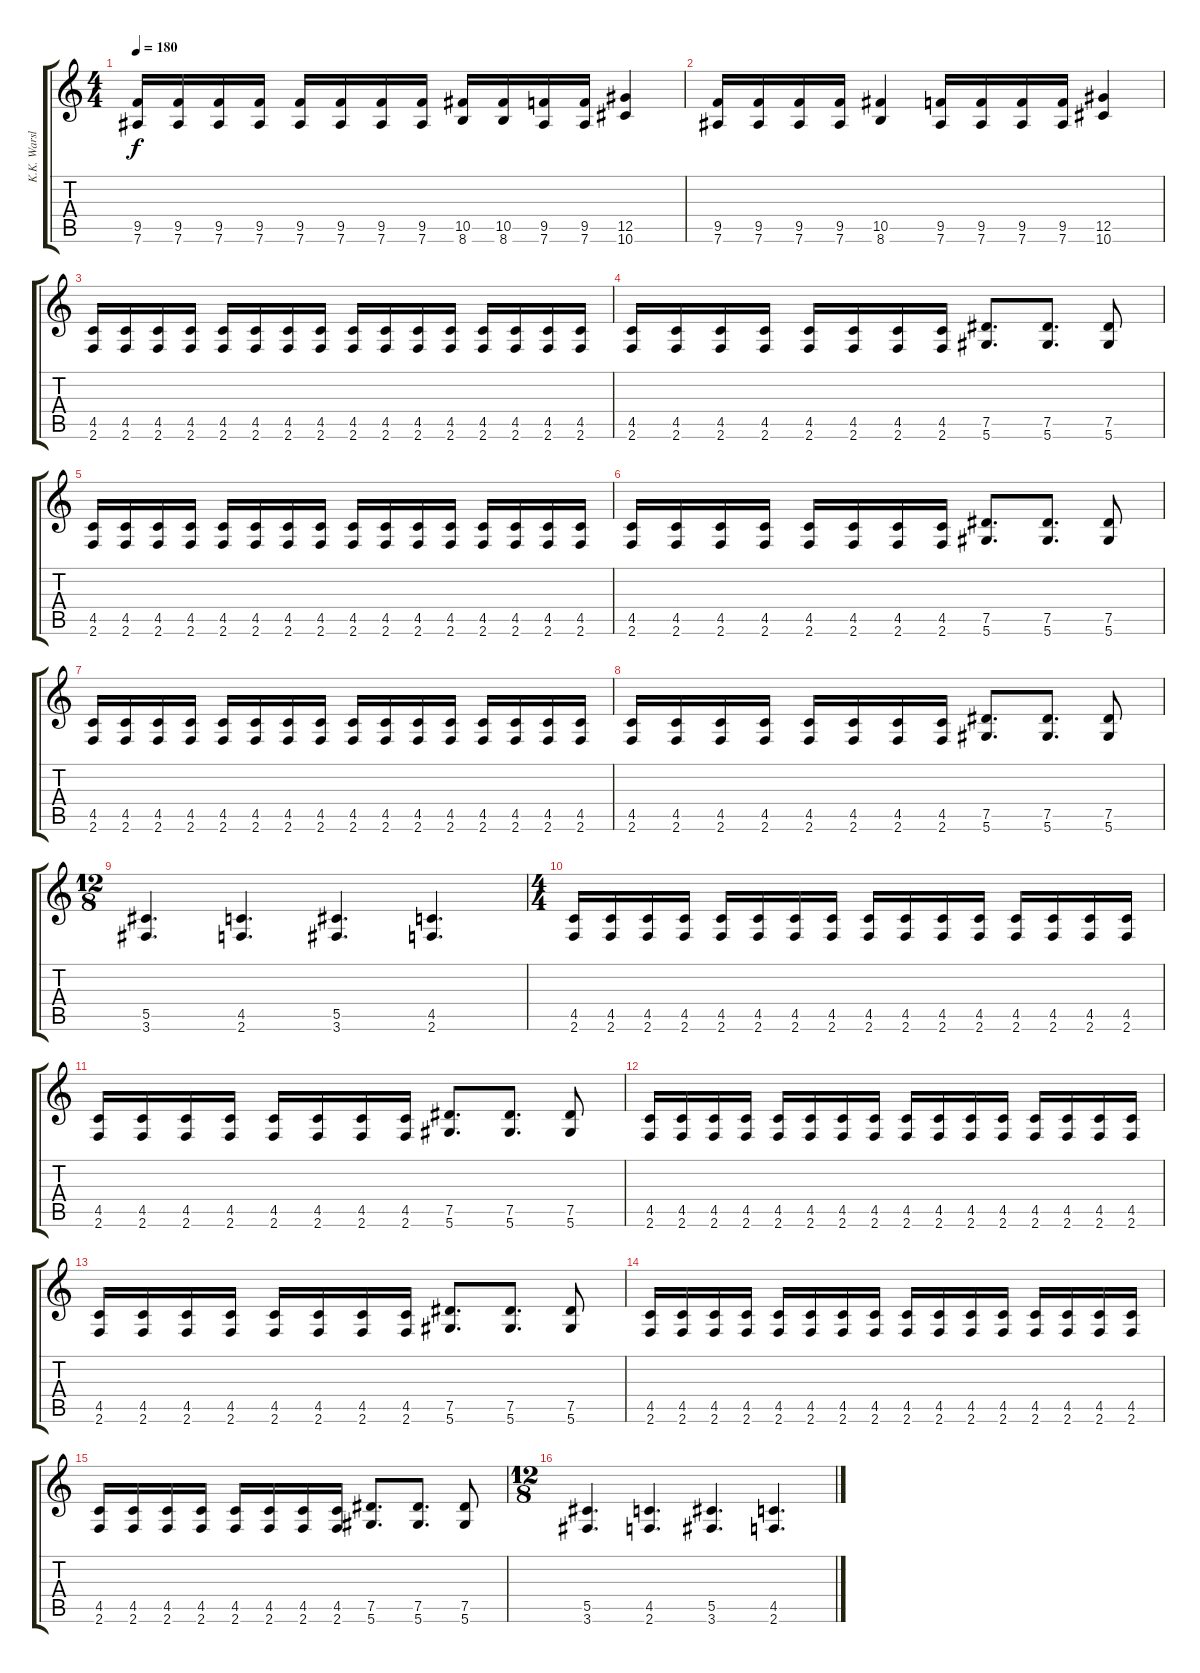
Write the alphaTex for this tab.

\track ("K.K. Warslut" "K.K. Warsl") {instrument distortionguitar}
\staff {score tabs}
\tuning (Eb4 Bb3 Gb3 Db3 Ab2 Eb2) {hide}
\ts (4 4)
\tempo 180
\clef g2
\ks c
(9.5 7.6).16{dy f} (9.5 7.6).16 (9.5 7.6).16 (9.5 7.6).16 (9.5 7.6).16 (9.5 7.6).16 (9.5 7.6).16 (9.5 7.6).16 (10.5 8.6).16 (10.5 8.6).16 (9.5 7.6).16 (9.5 7.6).16 (12.5 10.6).4 |
(9.5 7.6).16 (9.5 7.6).16 (9.5 7.6).16 (9.5 7.6).16 (10.5 8.6).4 (9.5 7.6).16 (9.5 7.6).16 (9.5 7.6).16 (9.5 7.6).16 (12.5 10.6).4 |
(4.5 2.6).16 (4.5 2.6).16 (4.5 2.6).16 (4.5 2.6).16 (4.5 2.6).16 (4.5 2.6).16 (4.5 2.6).16 (4.5 2.6).16 (4.5 2.6).16 (4.5 2.6).16 (4.5 2.6).16 (4.5 2.6).16 (4.5 2.6).16 (4.5 2.6).16 (4.5 2.6).16 (4.5 2.6).16 |
(4.5 2.6).16 (4.5 2.6).16 (4.5 2.6).16 (4.5 2.6).16 (4.5 2.6).16 (4.5 2.6).16 (4.5 2.6).16 (4.5 2.6).16 (7.5 5.6).8{d} (7.5 5.6).8{d} (7.5 5.6).8 |
(4.5 2.6).16 (4.5 2.6).16 (4.5 2.6).16 (4.5 2.6).16 (4.5 2.6).16 (4.5 2.6).16 (4.5 2.6).16 (4.5 2.6).16 (4.5 2.6).16 (4.5 2.6).16 (4.5 2.6).16 (4.5 2.6).16 (4.5 2.6).16 (4.5 2.6).16 (4.5 2.6).16 (4.5 2.6).16 |
(4.5 2.6).16 (4.5 2.6).16 (4.5 2.6).16 (4.5 2.6).16 (4.5 2.6).16 (4.5 2.6).16 (4.5 2.6).16 (4.5 2.6).16 (7.5 5.6).8{d} (7.5 5.6).8{d} (7.5 5.6).8 |
(4.5 2.6).16 (4.5 2.6).16 (4.5 2.6).16 (4.5 2.6).16 (4.5 2.6).16 (4.5 2.6).16 (4.5 2.6).16 (4.5 2.6).16 (4.5 2.6).16 (4.5 2.6).16 (4.5 2.6).16 (4.5 2.6).16 (4.5 2.6).16 (4.5 2.6).16 (4.5 2.6).16 (4.5 2.6).16 |
(4.5 2.6).16 (4.5 2.6).16 (4.5 2.6).16 (4.5 2.6).16 (4.5 2.6).16 (4.5 2.6).16 (4.5 2.6).16 (4.5 2.6).16 (7.5 5.6).8{d} (7.5 5.6).8{d} (7.5 5.6).8 |
\ts (12 8)
(5.5 3.6).4{d} (4.5 2.6).4{d} (5.5 3.6).4{d} (4.5 2.6).4{d} |
\ts (4 4)
(4.5 2.6).16 (4.5 2.6).16 (4.5 2.6).16 (4.5 2.6).16 (4.5 2.6).16 (4.5 2.6).16 (4.5 2.6).16 (4.5 2.6).16 (4.5 2.6).16 (4.5 2.6).16 (4.5 2.6).16 (4.5 2.6).16 (4.5 2.6).16 (4.5 2.6).16 (4.5 2.6).16 (4.5 2.6).16 |
(4.5 2.6).16 (4.5 2.6).16 (4.5 2.6).16 (4.5 2.6).16 (4.5 2.6).16 (4.5 2.6).16 (4.5 2.6).16 (4.5 2.6).16 (7.5 5.6).8{d} (7.5 5.6).8{d} (7.5 5.6).8 |
(4.5 2.6).16 (4.5 2.6).16 (4.5 2.6).16 (4.5 2.6).16 (4.5 2.6).16 (4.5 2.6).16 (4.5 2.6).16 (4.5 2.6).16 (4.5 2.6).16 (4.5 2.6).16 (4.5 2.6).16 (4.5 2.6).16 (4.5 2.6).16 (4.5 2.6).16 (4.5 2.6).16 (4.5 2.6).16 |
(4.5 2.6).16 (4.5 2.6).16 (4.5 2.6).16 (4.5 2.6).16 (4.5 2.6).16 (4.5 2.6).16 (4.5 2.6).16 (4.5 2.6).16 (7.5 5.6).8{d} (7.5 5.6).8{d} (7.5 5.6).8 |
(4.5 2.6).16 (4.5 2.6).16 (4.5 2.6).16 (4.5 2.6).16 (4.5 2.6).16 (4.5 2.6).16 (4.5 2.6).16 (4.5 2.6).16 (4.5 2.6).16 (4.5 2.6).16 (4.5 2.6).16 (4.5 2.6).16 (4.5 2.6).16 (4.5 2.6).16 (4.5 2.6).16 (4.5 2.6).16 |
(4.5 2.6).16 (4.5 2.6).16 (4.5 2.6).16 (4.5 2.6).16 (4.5 2.6).16 (4.5 2.6).16 (4.5 2.6).16 (4.5 2.6).16 (7.5 5.6).8{d} (7.5 5.6).8{d} (7.5 5.6).8 |
\ts (12 8)
(5.5 3.6).4{d} (4.5 2.6).4{d} (5.5 3.6).4{d} (4.5 2.6).4{d}
